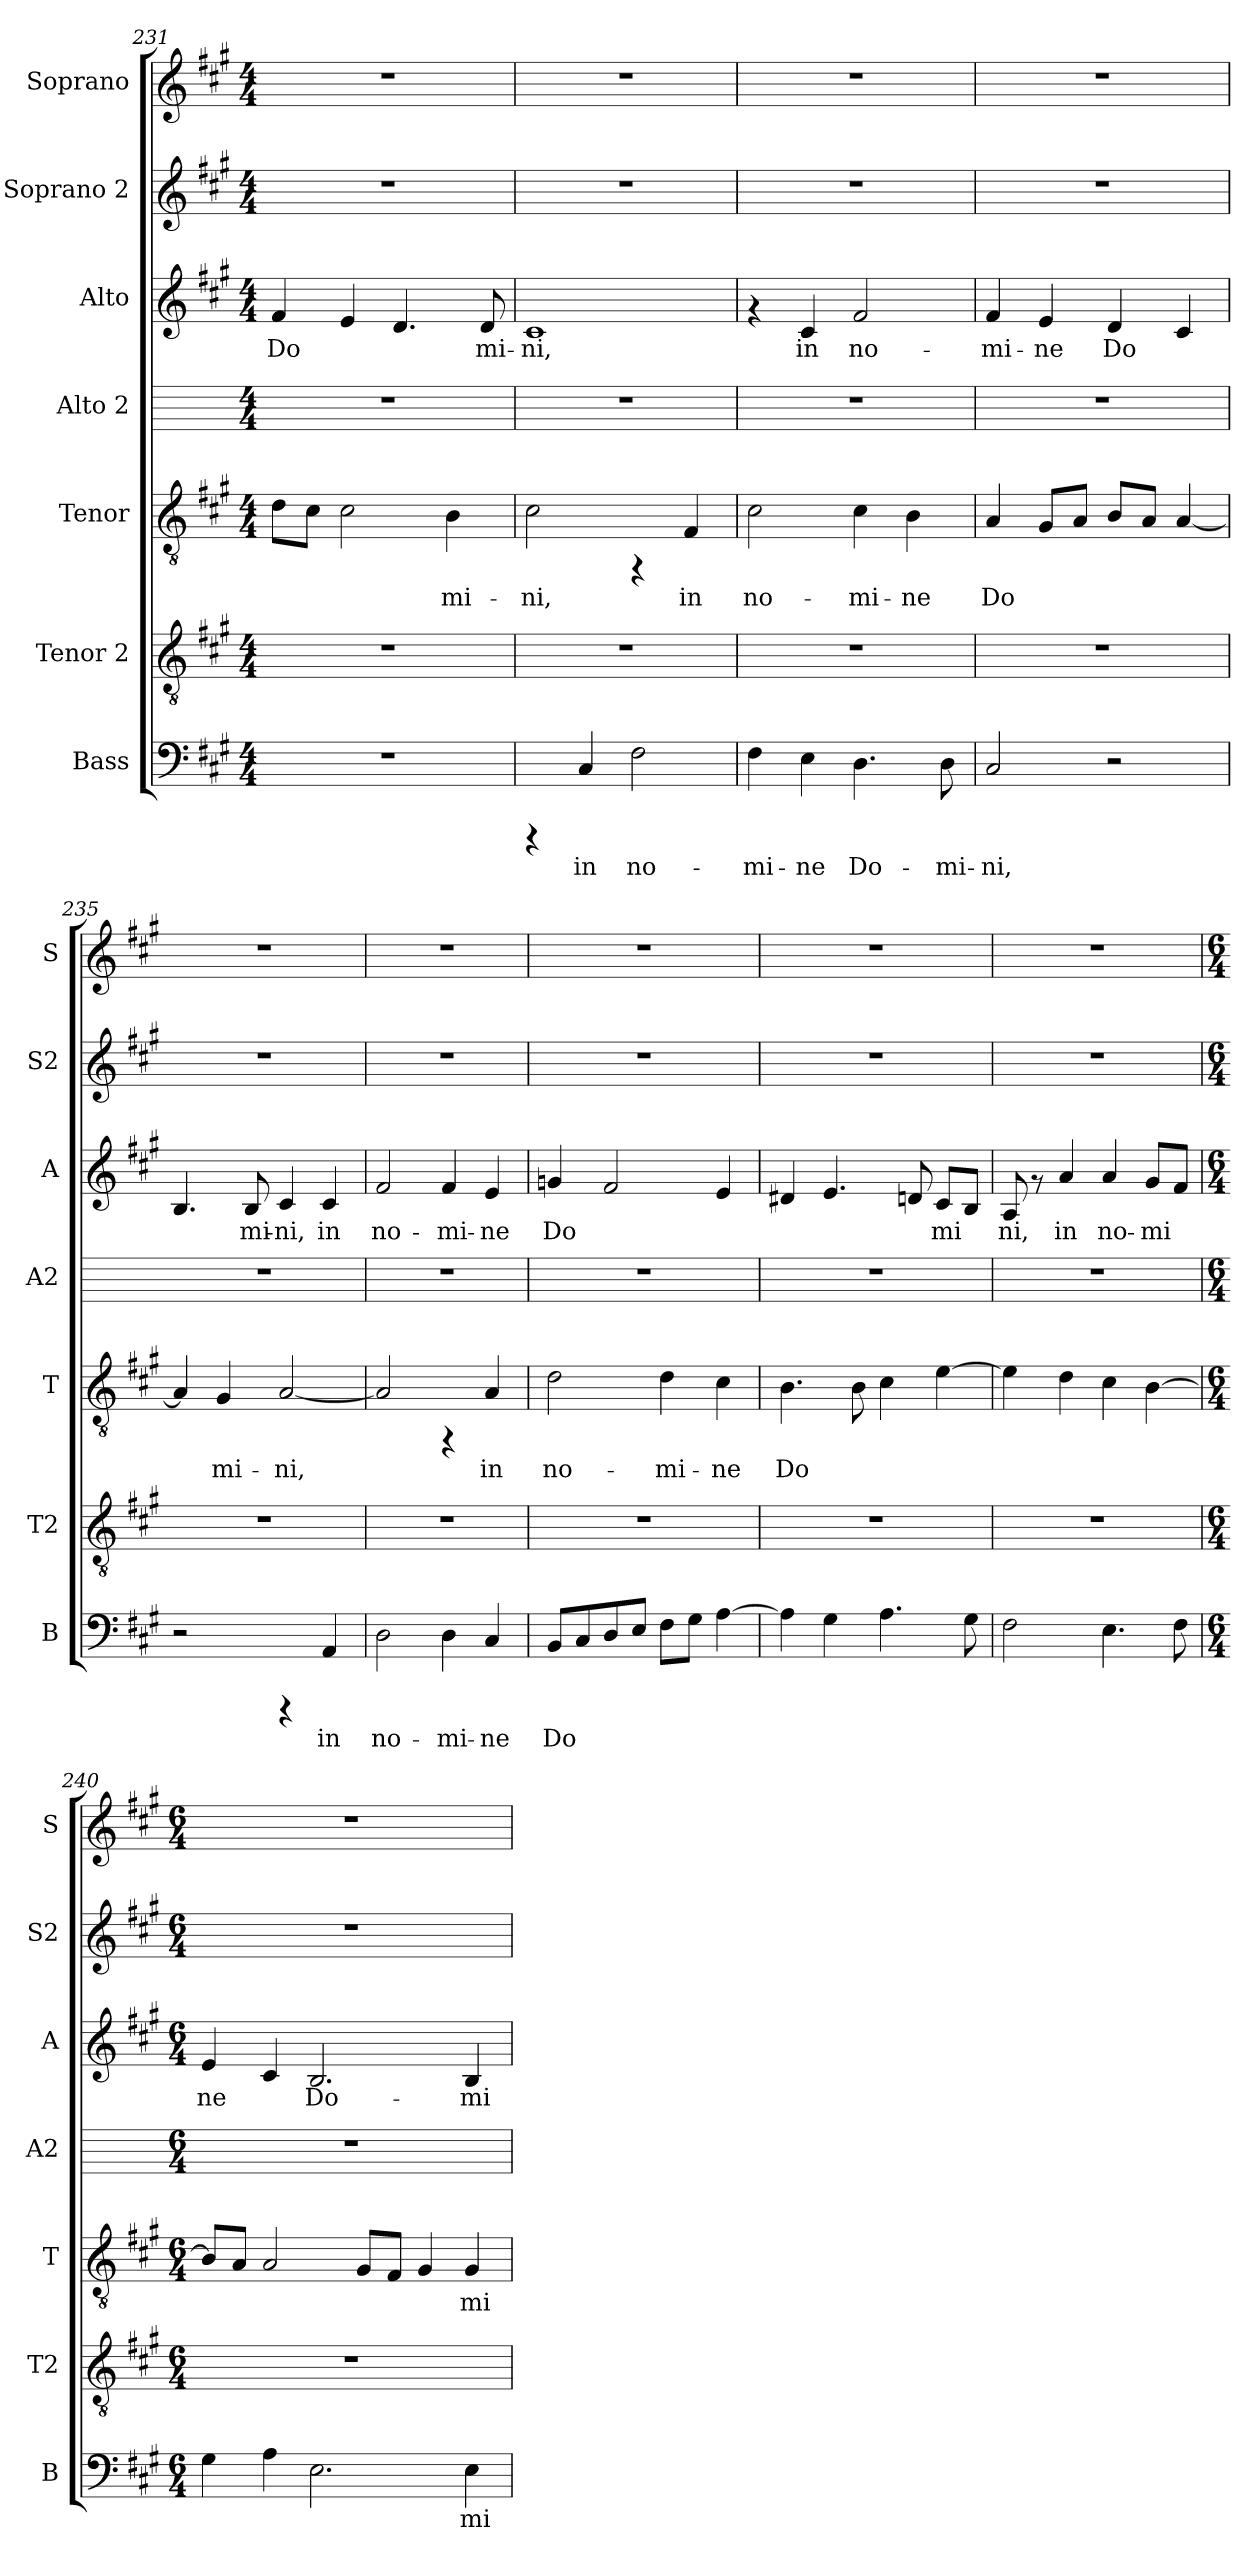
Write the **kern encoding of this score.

**kern	**text	**kern	**kern	**text	**kern	**kern	**text	**kern	**kern
*part7	*part7	*part6	*part5	*part5	*part4	*part3	*part3	*part2	*part1
*staff7	*staff7	*staff6	*staff5	*staff5	*staff4	*staff3	*staff3	*staff2	*staff1
*I"Bass	*	*I"Tenor 2	*I"Tenor	*	*I"Alto 2	*I"Alto	*	*I"Soprano 2	*I"Soprano
*I'B	*	*I'T2	*I'T	*	*I'A2	*I'A	*	*I'S2	*I'S
*clefF4	*	*clefGv2	*clefGv2	*	*	*clefG2	*	*clefG2	*clefG2
*k[f#c#g#]	*	*k[f#c#g#]	*k[f#c#g#]	*	*k[]	*k[f#c#g#]	*	*k[f#c#g#]	*k[f#c#g#]
*A:	*	*A:	*A:	*	*C:	*A:	*	*A:	*A:
*M4/4	*	*M4/4	*M4/4	*	*M4/4	*M4/4	*	*M4/4	*M4/4
=231	=231	=231	=231	=231	=231	=231	=231	=231	=231
!	!	!	!	!LO:LY:b:cj	!	!	!LO:LY:b:cj	!	!
1r	.	1r	8d\L	--	1r	4f#/	Do-	1r	1r
!	!	!	!	!LO:LY:b:cj	!	!	!	!	!
.	.	.	8c#\J	--	.	.	.	.	.
!	!	!	!	!LO:LY:b:cj	!	!	!LO:LY:b:cj	!	!
.	.	.	2c#\	--	.	4e/	--	.	.
!	!	!	!	!	!	!	!LO:LY:b:cj	!	!
.	.	.	.	.	.	4.d/	--	.	.
!	!	!	!	!LO:LY:b:cj	!	!	!	!	!
.	.	.	4B\	-mi-	.	.	.	.	.
!	!	!	!	!	!	!	!LO:LY:b:cj	!	!
.	.	.	.	.	.	8d/	-mi-	.	.
=232	=232	=232	=232	=232	=232	=232	=232	=232	=232
!	!	!	!	!LO:LY:b:cj	!	!	!LO:LY:b:cj	!	!
4rCCC	.	1r	2c#\	-ni,	1r	1c#	-ni,	1r	1r
!	!LO:LY:b:cj	!	!	!	!	!	!	!	!
4C#/	in	.	.	.	.	.	.	.	.
!	!LO:LY:b:cj	!	!	!	!	!	!	!	!
2F#\	no-	.	4rFF	.	.	.	.	.	.
!	!	!	!	!LO:LY:b:cj	!	!	!	!	!
.	.	.	4F#/	in	.	.	.	.	.
!!LO:LB:g=z
=233	=233	=233	=233	=233	=233	=233	=233	=233	=233
!	!LO:LY:b:cj	!	!	!LO:LY:b:cj	!	!	!	!	!
4F#\	-mi-	1r	2c#\	no-	1r	4rf	.	1r	1r
!	!LO:LY:b:cj	!	!	!	!	!	!LO:LY:b:cj	!	!
4E\	-ne	.	.	.	.	4c#/	in	.	.
!	!LO:LY:b:cj	!	!	!LO:LY:b:cj	!	!	!LO:LY:b:cj	!	!
4.D\	Do-	.	4c#\	-mi-	.	2f#/	no-	.	.
!	!	!	!	!LO:LY:b:cj	!	!	!	!	!
.	.	.	4B\	-ne	.	.	.	.	.
!	!LO:LY:b:cj	!	!	!	!	!	!	!	!
8D\	-mi-	.	.	.	.	.	.	.	.
=234	=234	=234	=234	=234	=234	=234	=234	=234	=234
!	!LO:LY:b:cj	!	!	!LO:LY:b:cj	!	!	!LO:LY:b:cj	!	!
2C#/	-ni,	1r	4A/	Do-	1r	4f#/	-mi-	1r	1r
!	!	!	!	!LO:LY:b:cj	!	!	!LO:LY:b:cj	!	!
.	.	.	8G#/L	--	.	4e/	-ne	.	.
!	!	!	!	!LO:LY:b:cj	!	!	!	!	!
.	.	.	8A/J	--	.	.	.	.	.
!	!	!	!	!LO:LY:b:cj	!	!	!LO:LY:b:cj	!	!
2r	.	.	8B/L	--	.	4d/	Do-	.	.
!	!	!	!	!LO:LY:b:cj	!	!	!	!	!
.	.	.	8A/J	--	.	.	.	.	.
!	!	!	!	!LO:LY:b:cj	!	!	!LO:LY:b:cj	!	!
.	.	.	[<4A/	--	.	4c#/	--	.	.
=235	=235	=235	=235	=235	=235	=235	=235	=235	=235
!	!	!	!	!LO:LY:b:cj	!	!	!LO:LY:b:cj	!	!
2r	.	1r	4A/]	--	1r	4.B/	--	1r	1r
!	!	!	!	!LO:LY:b:cj	!	!	!	!	!
.	.	.	4G#/	-mi-	.	.	.	.	.
!	!	!	!	!	!	!	!LO:LY:b:cj	!	!
.	.	.	.	.	.	8B/	-mi-	.	.
!	!	!	!	!LO:LY:b:cj	!	!	!LO:LY:b:cj	!	!
4rCCC	.	.	[<2A/	-ni,	.	4c#/	-ni,	.	.
!	!LO:LY:b:cj	!	!	!	!	!	!LO:LY:b:cj	!	!
4AA/	in	.	.	.	.	4c#/	in	.	.
=236	=236	=236	=236	=236	=236	=236	=236	=236	=236
!	!LO:LY:b:cj	!	!	!LO:LY:b:cj	!	!	!LO:LY:b:cj	!	!
2D\	no-	1r	2A/]	.	1r	2f#/	no-	1r	1r
!	!LO:LY:b:cj	!	!	!	!	!	!LO:LY:b:cj	!	!
4D\	-mi-	.	4rFF	.	.	4f#/	-mi-	.	.
!	!LO:LY:b:cj	!	!	!LO:LY:b:cj	!	!	!LO:LY:b:cj	!	!
4C#/	-ne	.	4A/	in	.	4e/	-ne	.	.
=237	=237	=237	=237	=237	=237	=237	=237	=237	=237
!	!LO:LY:b:cj	!	!	!LO:LY:b:cj	!	!	!LO:LY:b:cj	!	!
8BB/L	Do-	1r	2d\	no-	1r	4gn/	Do-	1r	1r
!	!LO:LY:b:cj	!	!	!	!	!	!	!	!
8C#/	--	.	.	.	.	.	.	.	.
!	!LO:LY:b:cj	!	!	!	!	!	!LO:LY:b:cj	!	!
8D/	--	.	.	.	.	2f#/	--	.	.
!	!LO:LY:b:cj	!	!	!	!	!	!	!	!
8E/J	--	.	.	.	.	.	.	.	.
!	!LO:LY:b:cj	!	!	!LO:LY:b:cj	!	!	!	!	!
8F#\L	--	.	4d\	-mi-	.	.	.	.	.
!	!LO:LY:b:cj	!	!	!	!	!	!	!	!
8G#\J	--	.	.	.	.	.	.	.	.
!	!LO:LY:b:cj	!	!	!LO:LY:b:cj	!	!	!LO:LY:b:cj	!	!
[>4A\	--	.	4c#\	-ne	.	4e/	--	.	.
=238	=238	=238	=238	=238	=238	=238	=238	=238	=238
!	!LO:LY:b:cj	!	!	!LO:LY:b:cj	!	!	!LO:LY:b:cj	!	!
4A\]	--	1r	4.B\	Do-	1r	4d#X/	--	1r	1r
!	!LO:LY:b:cj	!	!	!	!	!	!LO:LY:b:cj	!	!
4G#\	--	.	.	.	.	4.e/	--	.	.
!	!	!	!	!LO:LY:b:cj	!	!	!	!	!
.	.	.	8B\	--	.	.	.	.	.
!	!LO:LY:b:cj	!	!	!LO:LY:b:cj	!	!	!	!	!
4.A\	--	.	4c#\	--	.	.	.	.	.
!	!	!	!	!	!	!	!LO:LY:b:cj	!	!
.	.	.	.	.	.	8dn/	--	.	.
!	!	!	!	!LO:LY:b:cj	!	!	!LO:LY:b:cj	!	!
.	.	.	[>4e\	--	.	8c#/L	-mi-	.	.
!	!LO:LY:b:cj	!	!	!	!	!	!LO:LY:b:cj	!	!
8G#\	--	.	.	.	.	8B/J	--	.	.
!!LO:PB:g=z
=239	=239	=239	=239	=239	=239	=239	=239	=239	=239
!	!LO:LY:b:cj	!	!	!LO:LY:b:cj	!	!	!LO:LY:b:cj	!	!
2F#\	--	1r	4e\]	--	1r	8A/	-ni,	1r	1r
.	.	.	.	.	.	8rf	.	.	.
!	!	!	!	!LO:LY:b:cj	!	!	!LO:LY:b:cj	!	!
.	.	.	4d\	--	.	4a/	in	.	.
!	!LO:LY:b:cj	!	!	!LO:LY:b:cj	!	!	!LO:LY:b:cj	!	!
4.E\	--	.	4c#\	--	.	4a/	no-	.	.
!	!	!	!	!LO:LY:b:cj	!	!	!LO:LY:b:cj	!	!
.	.	.	[>4B\	--	.	8g#/L	-mi-	.	.
!	!LO:LY:b:cj	!	!	!	!	!	!LO:LY:b:cj	!	!
8F#\	--	.	.	.	.	8f#/J	--	.	.
=240	=240	=240	=240	=240	=240	=240	=240	=240	=240
*M6/4	*	*M6/4	*M6/4	*	*M6/4	*M6/4	*	*M6/4	*M6/4
!	!LO:LY:b:cj	!	!	!LO:LY:b:cj	!	!	!LO:LY:b:cj	!	!
4G#\	--	1.r	8B/L]	--	1.r	4e/	-ne	1.r	1.r
!	!	!	!	!LO:LY:b:cj	!	!	!	!	!
.	.	.	8A/J	--	.	.	.	.	.
!	!LO:LY:b:cj	!	!	!LO:LY:b:cj	!	!	!LO:LY:b:cj	!	!
4A\	--	.	2A/	--	.	4c#/	.	.	.
!	!LO:LY:b:cj	!	!	!	!	!	!LO:LY:b:cj	!	!
2.E\	--	.	.	.	.	2.B/	Do-	.	.
!	!	!	!	!LO:LY:b:cj	!	!	!	!	!
.	.	.	8G#/L	--	.	.	.	.	.
!	!	!	!	!LO:LY:b:cj	!	!	!	!	!
.	.	.	8F#/J	--	.	.	.	.	.
!	!	!	!	!LO:LY:b:cj	!	!	!	!	!
.	.	.	4G#/	--	.	.	.	.	.
!	!LO:LY:b:cj	!	!	!LO:LY:b:cj	!	!	!LO:LY:b:cj	!	!
4E\	-mi-	.	4G#/	-mi-	.	4B/	-mi-	.	.
=	=	=	=	=	=	=	=	=	=
*-	*-	*-	*-	*-	*-	*-	*-	*-	*-
